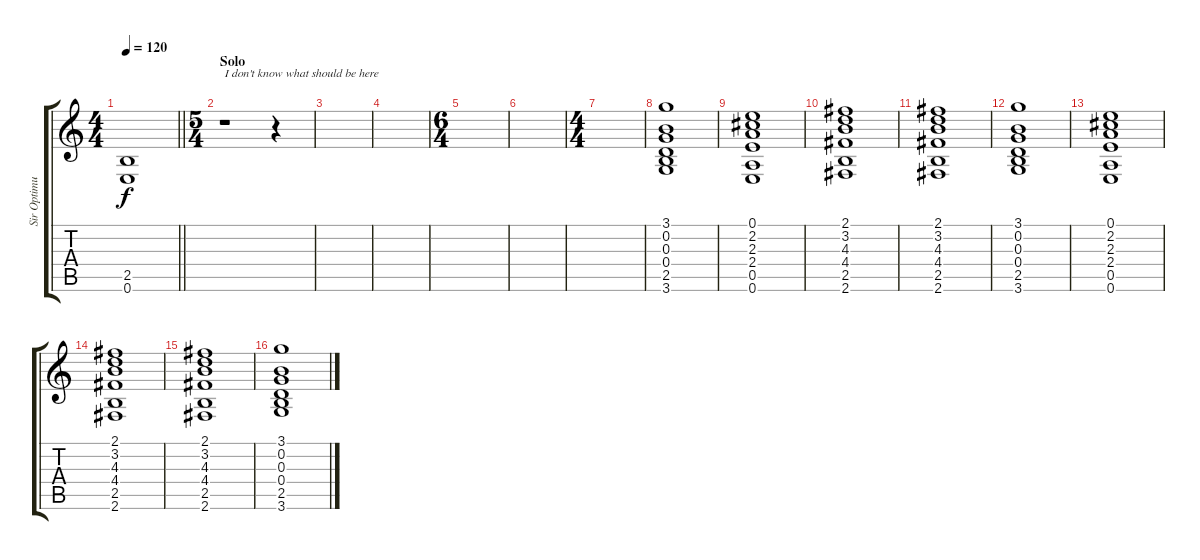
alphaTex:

\track ("Sir Optimus Prime" "Sir Optimu") {instrument distortionguitar}
\staff {score tabs}
\tuning (E4 B3 G3 D3 A2 E2) {hide}
\ts (4 4)
\tempo 120
\clef g2
\barLineRight lightlight
\ks c
(2.5 0.6).1{dy f} |
\ts (5 4)
\section ("" "Solo")
r.1{txt "I don't know what should be here"} r.4 |
|
|
\ts (6 4)
|
|
\ts (4 4)
|
(3.1 0.2 0.3 0.4 2.5 3.6).1 |
(0.1 2.2 2.3 2.4 0.5 0.6).1 |
(2.1 3.2 4.3 4.4 2.5 2.6).1 |
(2.1 3.2 4.3 4.4 2.5 2.6).1 |
(3.1 0.2 0.3 0.4 2.5 3.6).1 |
(0.1 2.2 2.3 2.4 0.5 0.6).1 |
(2.1 3.2 4.3 4.4 2.5 2.6).1 |
(2.1 3.2 4.3 4.4 2.5 2.6).1 |
(3.1 0.2 0.3 0.4 2.5 3.6).1
